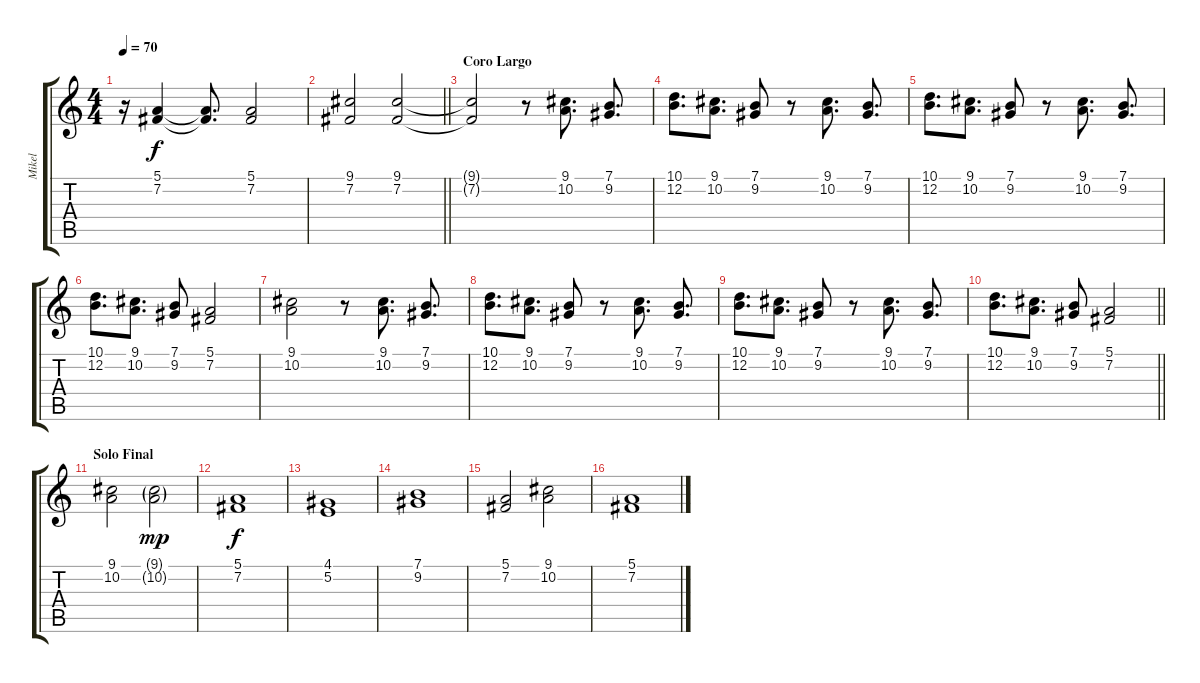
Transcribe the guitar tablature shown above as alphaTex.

\track ("Mikel" "Mikel") {instrument stringensemble1}
\staff {score tabs}
\tuning (E4 B3 G3 D3 A2 E2) {hide}
\ts (4 4)
\tempo 70
\clef g2
\ks c
r.16{dy f} (5.1 7.2).4 (5.1{t} 7.2{t}).8{d} (5.1 7.2).2 |
\barLineRight lightlight
(9.1 7.2).2 (9.1 7.2).2 |
\section ("" "Coro Largo")
(9.1{t} 7.2{t}).2 r.8 (9.1 10.2).8{d} (7.1 9.2).8{d} |
(10.1 12.2).8{d} (9.1 10.2).8{d} (7.1 9.2).8 r.8 (9.1 10.2).8{d} (7.1 9.2).8{d} |
(10.1 12.2).8{d} (9.1 10.2).8{d} (7.1 9.2).8 r.8 (9.1 10.2).8{d} (7.1 9.2).8{d} |
(10.1 12.2).8{d} (9.1 10.2).8{d} (7.1 9.2).8 (5.1 7.2).2 |
(9.1 10.2).2 r.8 (9.1 10.2).8{d} (7.1 9.2).8{d} |
(10.1 12.2).8{d} (9.1 10.2).8{d} (7.1 9.2).8 r.8 (9.1 10.2).8{d} (7.1 9.2).8{d} |
(10.1 12.2).8{d} (9.1 10.2).8{d} (7.1 9.2).8 r.8 (9.1 10.2).8{d} (7.1 9.2).8{d} |
\barLineRight lightlight
(10.1 12.2).8{d} (9.1 10.2).8{d} (7.1 9.2).8 (5.1 7.2).2 |
\section ("" "Solo Final")
(9.1 10.2).2 (9.1{g} 10.2{g}).2{dy mp} |
(5.1 7.2).1{dy f} |
(4.1 5.2).1 |
(7.1 9.2).1 |
(5.1 7.2).2 (9.1 10.2).2 |
(5.1 7.2).1
